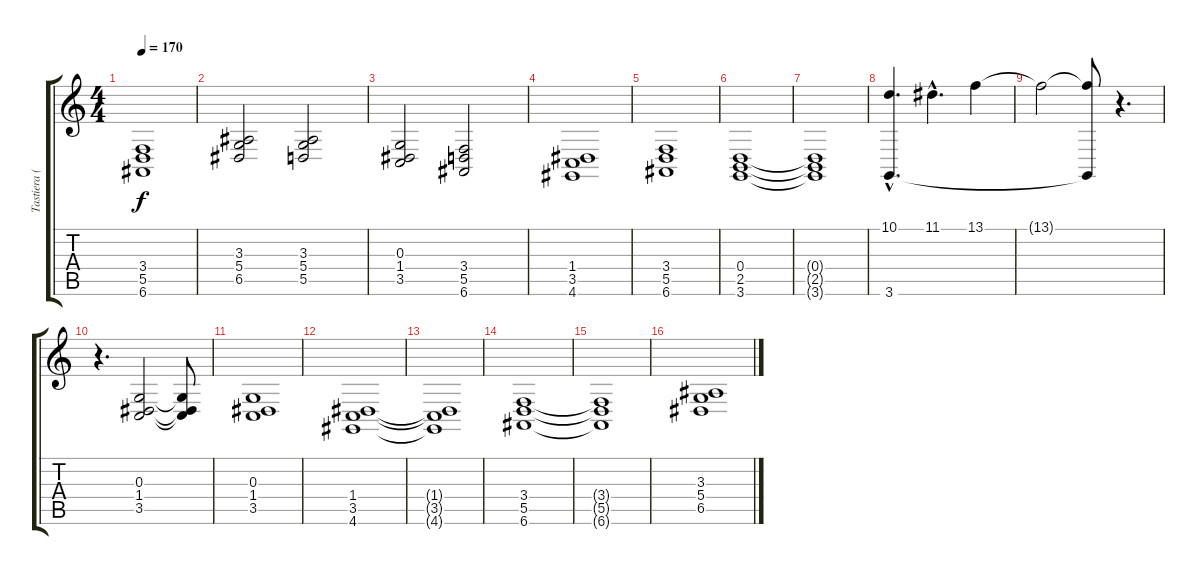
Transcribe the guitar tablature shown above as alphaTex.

\track ("Tastiera (Menno)" "Tastiera (") {instrument lead2sawtooth}
\staff {score tabs}
\tuning (E4 B3 G3 D3 A2 E2) {hide}
\ts (4 4)
\tempo 170
\clef g2
\ks c
(3.4 5.5 6.6).1{dy f} |
(3.3 5.4 6.5).2 (3.3 5.4 5.5).2 |
(0.3 1.4 3.5).2 (3.4 5.5 6.6).2 |
(1.4 3.5 4.6).1 |
(3.4 5.5 6.6).1 |
(0.4 2.5 3.6).1 |
(0.4{t} 2.5{t} 3.6{t}).1 |
(10.1{hac} 3.6{hac}).4{d} 11.1{hac}.4{d} 13.1.4 |
13.1{t}.2 (13.1{t} 3.6{t}).8 r.4{d} |
r.4{d} (0.3 1.4 3.5).2 (0.3{t} 1.4{t} 3.5{t}).8 |
(0.3 1.4 3.5).1 |
(1.4 3.5 4.6).1 |
(1.4{t} 3.5{t} 4.6{t}).1 |
(3.4 5.5 6.6).1 |
(3.4{t} 5.5{t} 6.6{t}).1 |
(3.3 5.4 6.5).1
